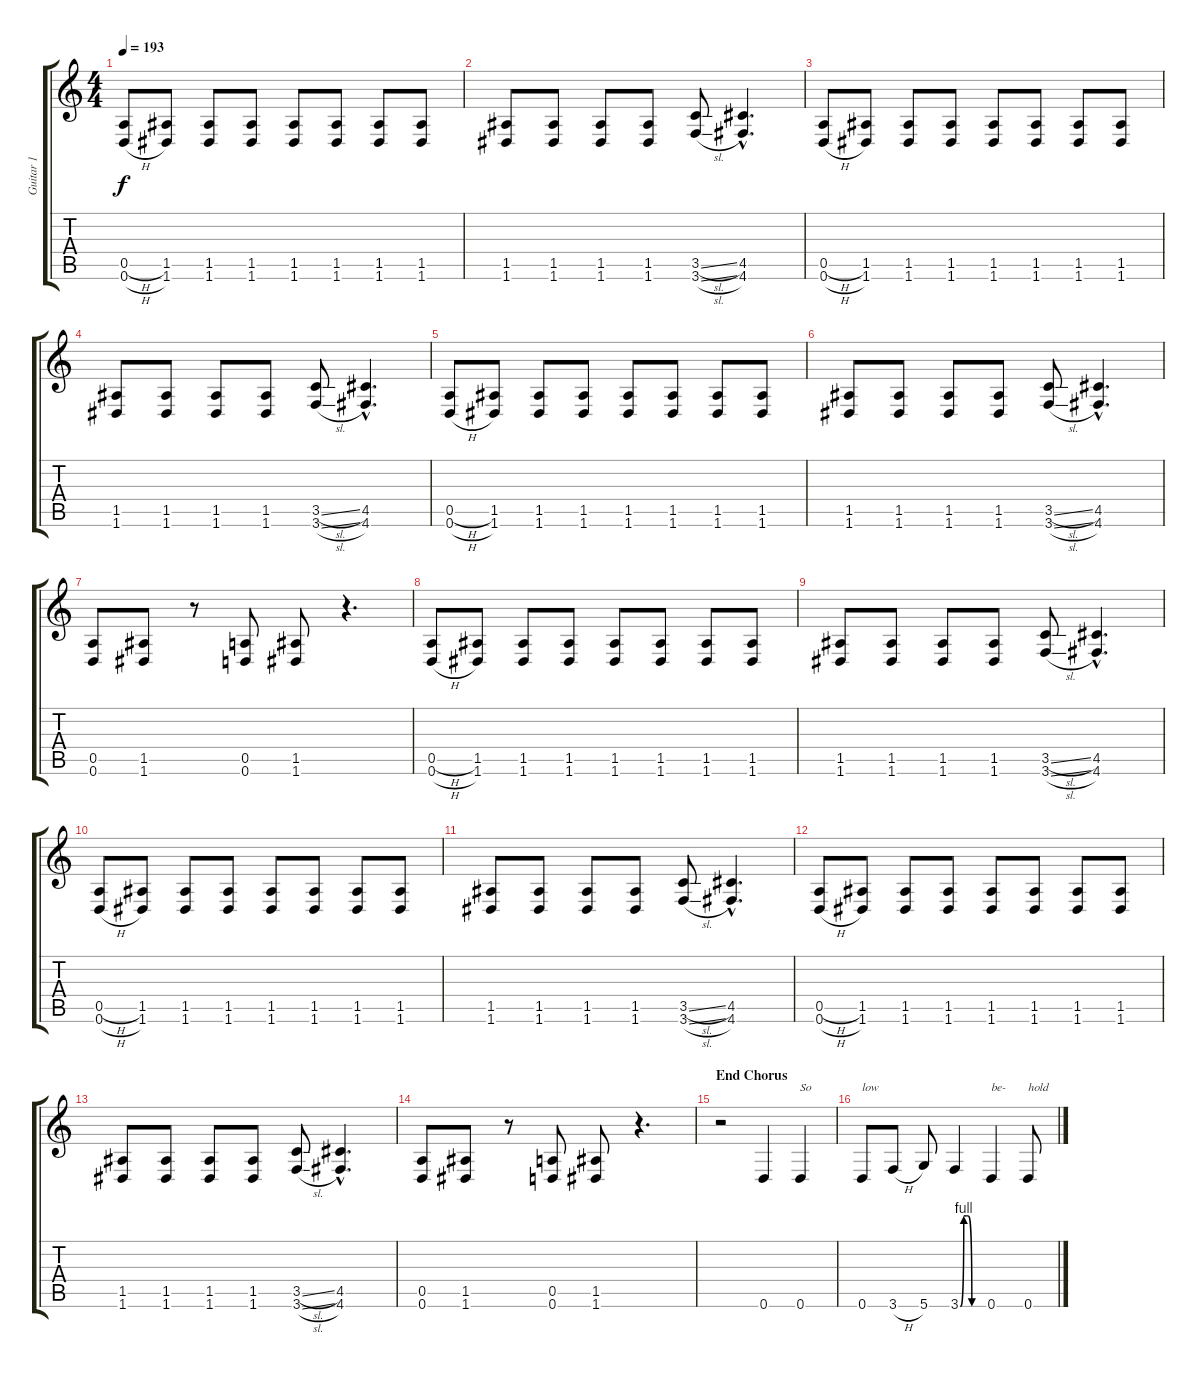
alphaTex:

\track ("Guitar 1" "Guitar 1") {instrument distortionguitar}
\staff {score tabs}
\tuning (E4 B3 G3 D3 A2 D2) {hide}
\ts (4 4)
\tempo 193
\clef g2
\ks c
(0.5{h} 0.6{h}).8{dy f} (1.5 1.6).8 (1.5 1.6).8 (1.5 1.6).8 (1.5 1.6).8 (1.5 1.6).8 (1.5 1.6).8 (1.5 1.6).8 |
(1.5 1.6).8 (1.5 1.6).8 (1.5 1.6).8 (1.5 1.6).8 (3.5{sl} 3.6{sl}).8 (4.5{hac} 4.6{hac}).4{d} |
(0.5{h} 0.6{h}).8 (1.5 1.6).8 (1.5 1.6).8 (1.5 1.6).8 (1.5 1.6).8 (1.5 1.6).8 (1.5 1.6).8 (1.5 1.6).8 |
(1.5 1.6).8 (1.5 1.6).8 (1.5 1.6).8 (1.5 1.6).8 (3.5{sl} 3.6{sl}).8 (4.5{hac} 4.6{hac}).4{d} |
(0.5{h} 0.6{h}).8 (1.5 1.6).8 (1.5 1.6).8 (1.5 1.6).8 (1.5 1.6).8 (1.5 1.6).8 (1.5 1.6).8 (1.5 1.6).8 |
(1.5 1.6).8 (1.5 1.6).8 (1.5 1.6).8 (1.5 1.6).8 (3.5{sl} 3.6{sl}).8 (4.5{hac} 4.6{hac}).4{d} |
(0.5 0.6).8 (1.5 1.6).8 r.8 (0.5 0.6).8 (1.5 1.6).8 r.4{d} |
(0.5{h} 0.6{h}).8 (1.5 1.6).8 (1.5 1.6).8 (1.5 1.6).8 (1.5 1.6).8 (1.5 1.6).8 (1.5 1.6).8 (1.5 1.6).8 |
(1.5 1.6).8 (1.5 1.6).8 (1.5 1.6).8 (1.5 1.6).8 (3.5{sl} 3.6{sl}).8 (4.5{hac} 4.6{hac}).4{d} |
(0.5{h} 0.6{h}).8 (1.5 1.6).8 (1.5 1.6).8 (1.5 1.6).8 (1.5 1.6).8 (1.5 1.6).8 (1.5 1.6).8 (1.5 1.6).8 |
(1.5 1.6).8 (1.5 1.6).8 (1.5 1.6).8 (1.5 1.6).8 (3.5{sl} 3.6{sl}).8 (4.5{hac} 4.6{hac}).4{d} |
(0.5{h} 0.6{h}).8 (1.5 1.6).8 (1.5 1.6).8 (1.5 1.6).8 (1.5 1.6).8 (1.5 1.6).8 (1.5 1.6).8 (1.5 1.6).8 |
(1.5 1.6).8 (1.5 1.6).8 (1.5 1.6).8 (1.5 1.6).8 (3.5{sl} 3.6{sl}).8 (4.5{hac} 4.6{hac}).4{d} |
(0.5 0.6).8 (1.5 1.6).8 r.8 (0.5 0.6).8 (1.5 1.6).8 r.4{d} |
\section ("" "End Chorus")
r.2 0.6.4 0.6.4{txt "So"} |
0.6.8{txt "low"} 3.6{h}.8 5.6.8 3.6{be (custom 0 0 9 4 15 4 20 4 30 0 45 0 60 0)}.4 0.6.4{txt "be-"} 0.6.8{txt "hold"}
